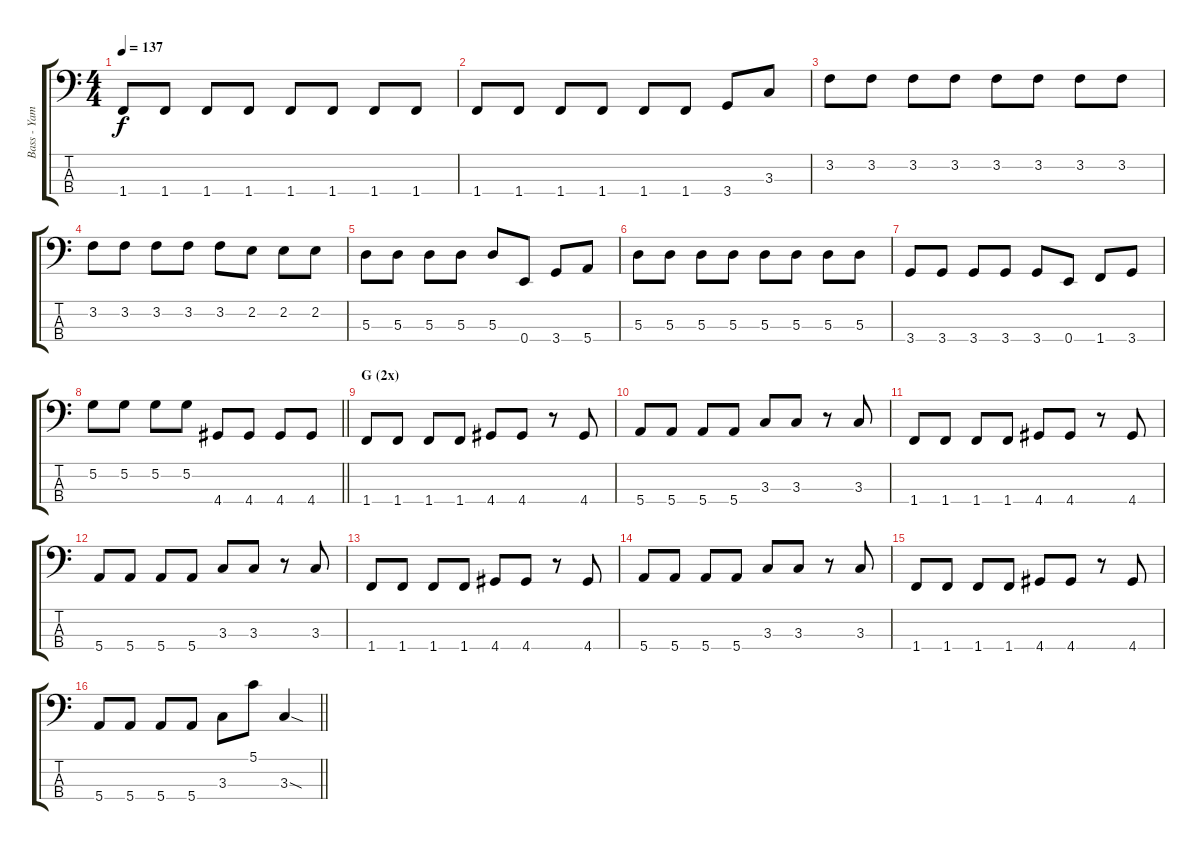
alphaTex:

\track ("Bass - Yamada" "Bass - Yam") {instrument electricbasspick}
\staff {score tabs}
\tuning (G2 D2 A1 E1) {hide}
\ts (4 4)
\tempo 137
\clef f4
\ks c
1.4.8{dy f} 1.4.8 1.4.8 1.4.8 1.4.8 1.4.8 1.4.8 1.4.8 |
1.4.8 1.4.8 1.4.8 1.4.8 1.4.8 1.4.8 3.4.8 3.3.8 |
3.2.8 3.2.8 3.2.8 3.2.8 3.2.8 3.2.8 3.2.8 3.2.8 |
3.2.8 3.2.8 3.2.8 3.2.8 3.2.8 2.2.8 2.2.8 2.2.8 |
5.3.8 5.3.8 5.3.8 5.3.8 5.3.8 0.4.8 3.4.8 5.4.8 |
5.3.8 5.3.8 5.3.8 5.3.8 5.3.8 5.3.8 5.3.8 5.3.8 |
3.4.8 3.4.8 3.4.8 3.4.8 3.4.8 0.4.8 1.4.8 3.4.8 |
\barLineRight lightlight
5.2.8 5.2.8 5.2.8 5.2.8 4.4.8 4.4.8 4.4.8 4.4.8 |
\section ("" "G (2x)")
1.4.8 1.4.8 1.4.8 1.4.8 4.4.8 4.4.8 r.8 4.4.8 |
5.4.8 5.4.8 5.4.8 5.4.8 3.3.8 3.3.8 r.8 3.3.8 |
1.4.8 1.4.8 1.4.8 1.4.8 4.4.8 4.4.8 r.8 4.4.8 |
5.4.8 5.4.8 5.4.8 5.4.8 3.3.8 3.3.8 r.8 3.3.8 |
1.4.8 1.4.8 1.4.8 1.4.8 4.4.8 4.4.8 r.8 4.4.8 |
5.4.8 5.4.8 5.4.8 5.4.8 3.3.8 3.3.8 r.8 3.3.8 |
1.4.8 1.4.8 1.4.8 1.4.8 4.4.8 4.4.8 r.8 4.4.8 |
\barLineRight lightlight
5.4.8 5.4.8 5.4.8 5.4.8 3.3.8 5.1.8 3.3{sod}.4
